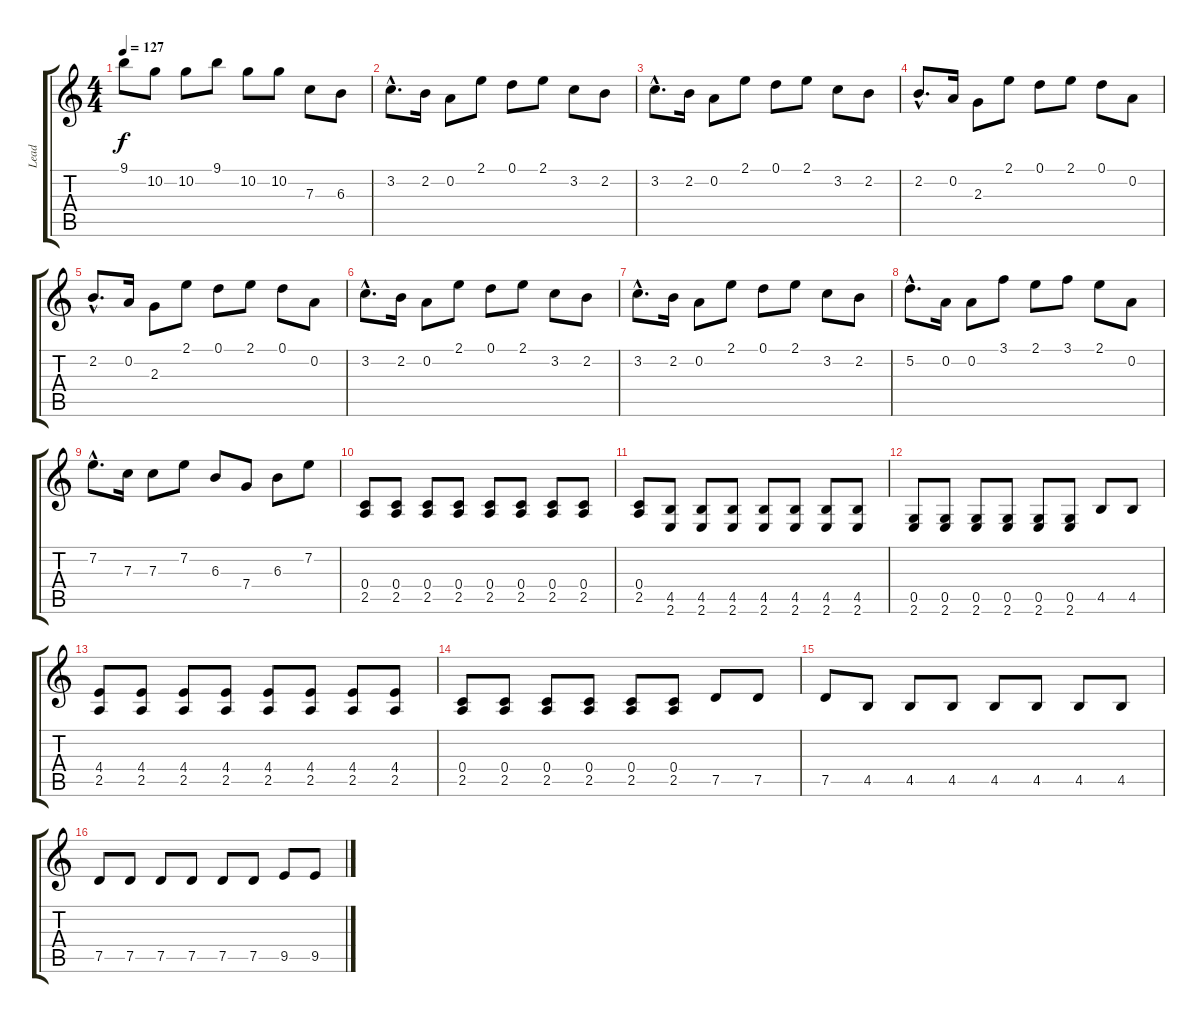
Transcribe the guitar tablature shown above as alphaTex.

\track ("Lead " "Lead ") {instrument distortionguitar}
\staff {score tabs}
\tuning (D4 A3 F3 C3 G2 D2) {hide}
\ts (4 4)
\tempo 127
\clef g2
\ks c
9.1.8{dy f} 10.2.8 10.2.8 9.1.8 10.2.8 10.2.8 7.3.8 6.3.8 |
3.2{hac}.8{d} 2.2.16 0.2.8 2.1.8 0.1.8 2.1.8 3.2.8 2.2.8 |
3.2{hac}.8{d} 2.2.16 0.2.8 2.1.8 0.1.8 2.1.8 3.2.8 2.2.8 |
2.2{hac}.8{d} 0.2.16 2.3.8 2.1.8 0.1.8 2.1.8 0.1.8 0.2.8 |
2.2{hac}.8{d} 0.2.16 2.3.8 2.1.8 0.1.8 2.1.8 0.1.8 0.2.8 |
3.2{hac}.8{d} 2.2.16 0.2.8 2.1.8 0.1.8 2.1.8 3.2.8 2.2.8 |
3.2{hac}.8{d} 2.2.16 0.2.8 2.1.8 0.1.8 2.1.8 3.2.8 2.2.8 |
5.2{hac}.8{d} 0.2.16 0.2.8 3.1.8 2.1.8 3.1.8 2.1.8 0.2.8 |
7.2{hac}.8{d} 7.3.16 7.3.8 7.2.8 6.3.8 7.4.8 6.3.8 7.2.8 |
(0.4 2.5).8{balance 16} (0.4 2.5).8 (0.4 2.5).8 (0.4 2.5).8 (0.4 2.5).8 (0.4 2.5).8 (0.4 2.5).8 (0.4 2.5).8 |
(0.4 2.5).8 (4.5 2.6).8 (4.5 2.6).8 (4.5 2.6).8 (4.5 2.6).8 (4.5 2.6).8 (4.5 2.6).8 (4.5 2.6).8 |
(0.5 2.6).8 (0.5 2.6).8 (0.5 2.6).8 (0.5 2.6).8 (0.5 2.6).8 (0.5 2.6).8 4.5.8 4.5.8 |
(4.4 2.5).8 (4.4 2.5).8 (4.4 2.5).8 (4.4 2.5).8 (4.4 2.5).8 (4.4 2.5).8 (4.4 2.5).8 (4.4 2.5).8 |
(0.4 2.5).8{balance 16} (0.4 2.5).8 (0.4 2.5).8 (0.4 2.5).8 (0.4 2.5).8 (0.4 2.5).8 7.5.8 7.5.8 |
7.5.8 4.5.8 4.5.8 4.5.8 4.5.8 4.5.8 4.5.8 4.5.8 |
7.5.8 7.5.8 7.5.8 7.5.8 7.5.8 7.5.8 9.5.8 9.5.8
